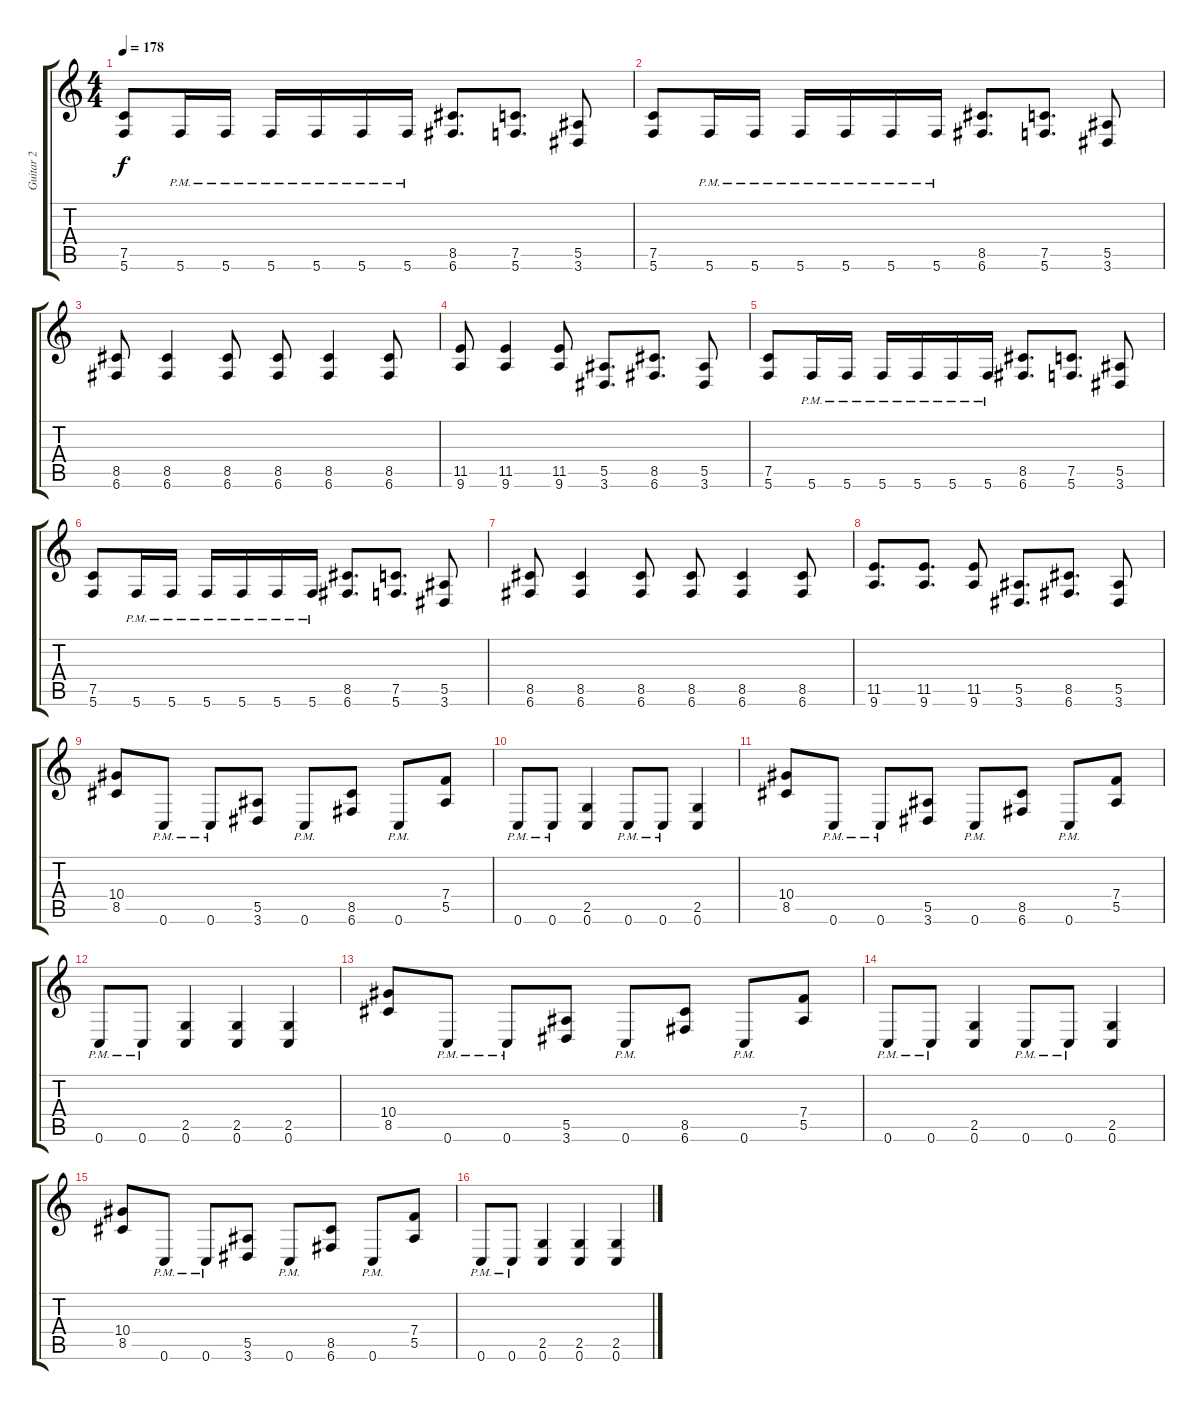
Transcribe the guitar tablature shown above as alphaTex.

\track ("Guitar 2" "Guitar 2") {instrument distortionguitar}
\staff {score tabs}
\tuning (C4 G3 Eb3 Bb2 F2 C2) {hide}
\ts (4 4)
\tempo 178
\clef g2
\ks c
(7.5 5.6).8{dy f} 5.6{pm}.16 5.6{pm}.16 5.6{pm}.16 5.6{pm}.16 5.6{pm}.16 5.6{pm}.16 (8.5 6.6).8{d} (7.5 5.6).8{d} (5.5 3.6).8 |
(7.5 5.6).8 5.6{pm}.16 5.6{pm}.16 5.6{pm}.16 5.6{pm}.16 5.6{pm}.16 5.6{pm}.16 (8.5 6.6).8{d} (7.5 5.6).8{d} (5.5 3.6).8 |
(8.5 6.6).8 (8.5 6.6).4 (8.5 6.6).8 (8.5 6.6).8 (8.5 6.6).4 (8.5 6.6).8 |
(11.5 9.6).8 (11.5 9.6).4 (11.5 9.6).8 (5.5 3.6).8{d} (8.5 6.6).8{d} (5.5 3.6).8 |
(7.5 5.6).8 5.6{pm}.16 5.6{pm}.16 5.6{pm}.16 5.6{pm}.16 5.6{pm}.16 5.6{pm}.16 (8.5 6.6).8{d} (7.5 5.6).8{d} (5.5 3.6).8 |
(7.5 5.6).8 5.6{pm}.16 5.6{pm}.16 5.6{pm}.16 5.6{pm}.16 5.6{pm}.16 5.6{pm}.16 (8.5 6.6).8{d} (7.5 5.6).8{d} (5.5 3.6).8 |
(8.5 6.6).8 (8.5 6.6).4 (8.5 6.6).8 (8.5 6.6).8 (8.5 6.6).4 (8.5 6.6).8 |
(11.5 9.6).8{d} (11.5 9.6).8{d} (11.5 9.6).8 (5.5 3.6).8{d} (8.5 6.6).8{d} (5.5 3.6).8 |
(10.4 8.5).8 0.6{pm}.8 0.6{pm}.8 (5.5 3.6).8 0.6{pm}.8 (8.5 6.6).8 0.6{pm}.8 (7.4 5.5).8 |
0.6{pm}.8 0.6{pm}.8 (2.5 0.6).4 0.6{pm}.8 0.6{pm}.8 (2.5 0.6).4 |
(10.4 8.5).8 0.6{pm}.8 0.6{pm}.8 (5.5 3.6).8 0.6{pm}.8 (8.5 6.6).8 0.6{pm}.8 (7.4 5.5).8 |
0.6{pm}.8 0.6{pm}.8 (2.5 0.6).4 (2.5 0.6).4 (2.5 0.6).4 |
(10.4 8.5).8 0.6{pm}.8 0.6{pm}.8 (5.5 3.6).8 0.6{pm}.8 (8.5 6.6).8 0.6{pm}.8 (7.4 5.5).8 |
0.6{pm}.8 0.6{pm}.8 (2.5 0.6).4 0.6{pm}.8 0.6{pm}.8 (2.5 0.6).4 |
(10.4 8.5).8 0.6{pm}.8 0.6{pm}.8 (5.5 3.6).8 0.6{pm}.8 (8.5 6.6).8 0.6{pm}.8 (7.4 5.5).8 |
0.6{pm}.8 0.6{pm}.8 (2.5 0.6).4 (2.5 0.6).4 (2.5 0.6).4
